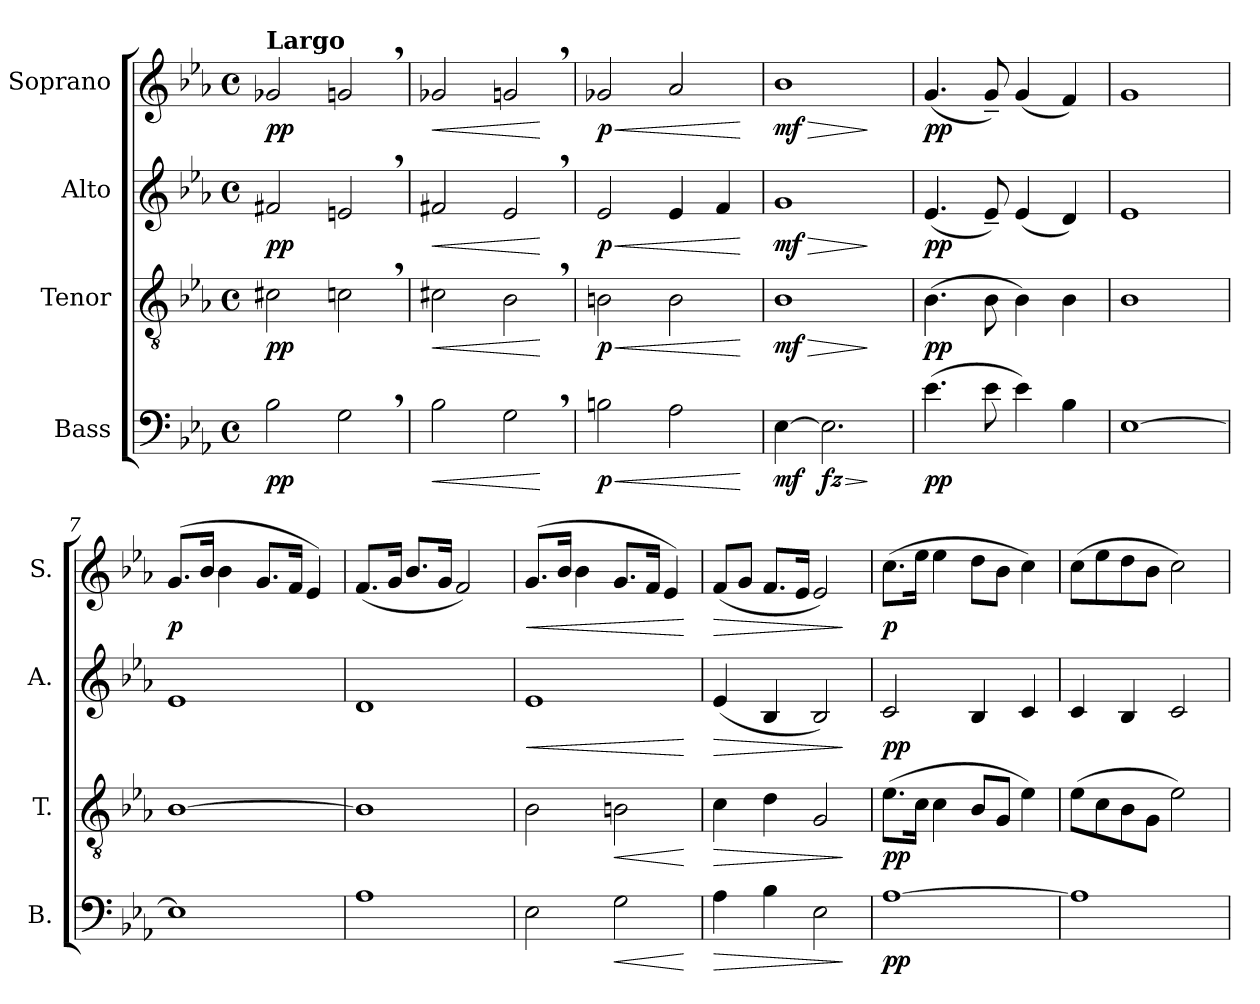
**kern	**dynam	**kern	**dynam	**kern	**dynam	**kern	**dynam
*part4	*part4	*part3	*part3	*part2	*part2	*part1	*part1
*staff4	*staff4	*staff3	*staff3	*staff2	*staff2	*staff1	*staff1
*I"Bass	*	*I"Tenor	*	*I"Alto	*	*I"Soprano	*
*I'B.	*	*I'T.	*	*I'A.	*	*I'S.	*
*clefF4	*	*clefGv2	*	*clefG2	*	*clefG2	*
*k[b-e-a-]	*	*k[b-e-a-]	*	*k[b-e-a-]	*	*k[b-e-a-]	*
*M4/4	*	*M4/4	*	*M4/4	*	*M4/4	*
*met(c)	*	*met(c)	*	*met(c)	*	*met(c)	*
=1	=1	=1	=1	=1	=1	=1	=1
!	!	!	!	!	!	!LO:TX:a:B:t=Largo	!
!	!LO:DY:b	!	!LO:DY:b	!	!LO:DY:b	!	!LO:DY:b
2B-\	pp	2c#X\	pp	2f#X/	pp	2g-X/	pp
2G,\	.	2cn,\	.	2en,/	.	2gn,/	.
=2	=2	=2	=2	=2	=2	=2	=2
!	!LO:HP:b	!	!LO:HP:b	!	!LO:HP:b	!	!LO:HP:b
2B-\	<	2c#X\	<	2f#X/	<	2g-X/	<
2G,\	.	2B-,\	.	2e-,/	.	2gn,/	.
.	[	.	[	.	[	.	[
=3	=3	=3	=3	=3	=3	=3	=3
!	!LO:HP:b	!	!LO:HP:b	!	!LO:HP:b	!	!LO:HP:b
!	!LO:DY:n=1:b	!	!LO:DY:n=1:b	!	!LO:DY:n=1:b	!	!LO:DY:n=1:b
2Bn\	< p	2Bn\	< p	2e-/	< p	2g-X/	< p
2A-\	.	2B\	.	4e-/	.	2a-/	.
.	.	.	.	4f/	.	.	.
.	[	.	[	.	[	.	[
=4	=4	=4	=4	=4	=4	=4	=4
!	!LO:DY:b	!	!LO:HP:b	!	!LO:HP:b	!	!LO:HP:b
!	!	!	!LO:DY:n=1:b	!	!LO:DY:n=1:b	!	!LO:DY:n=1:b
[4E-\	mf	1B-	> mf	1g	> mf	1b-	> mf
!	!LO:HP:b	!	!	!	!	!	!
!	!LO:DY:n=1:b	!	!	!	!	!	!
2.E-\]	> fz	.	.	.	.	.	.
.	]	.	]	.	]	.	]
=5	=5	=5	=5	=5	=5	=5	=5
!	!LO:DY:b	!	!LO:DY:b	!	!LO:DY:b	!	!LO:DY:b
(>4.e-\	pp	(>4.B-\	pp	(>4.e-/	pp	(>4.g/	pp
8e-\	.	8B-\	.	8e-~/)	.	8g~/)	.
4e-\)	.	4B-\)	.	(<4e-/	.	(<4g/	.
4B-\	.	4B-\	.	4d/)	.	4f/)	.
=6	=6	=6	=6	=6	=6	=6	=6
[1E-	.	1B-	.	1e-	.	1g	.
!!LO:LB:g=z
=7	=7	=7	=7	=7	=7	=7	=7
!	!	!	!	!	!	!	!LO:DY:b
1E-]	.	[1B-	.	1e-	.	(>8.g/L	p
.	.	.	.	.	.	16b-/Jk	.
.	.	.	.	.	.	4b-\	.
.	.	.	.	.	.	8.g/L	.
.	.	.	.	.	.	16f/Jk	.
.	.	.	.	.	.	4e-/)	.
=8	=8	=8	=8	=8	=8	=8	=8
1A-	.	1B-]	.	1d	.	(<8.f/L	.
.	.	.	.	.	.	16g/Jk	.
.	.	.	.	.	.	8.b-/L	.
.	.	.	.	.	.	16g/Jk	.
.	.	.	.	.	.	2f/)	.
=9	=9	=9	=9	=9	=9	=9	=9
!	!	!	!	!	!LO:HP:b	!	!LO:HP:b
2E-\	.	2B-\	.	1e-	<	(>8.g/L	<
.	.	.	.	.	.	16b-/Jk	.
.	.	.	.	.	.	4b-\	.
!	!LO:HP:b	!	!LO:HP:b	!	!	!	!
2G\	<	2Bn\	<	.	.	8.g/L	.
.	.	.	.	.	.	16f/Jk	.
.	.	.	.	.	.	4e-/)	.
.	[	.	[	.	[	.	[
=10	=10	=10	=10	=10	=10	=10	=10
!	!LO:HP:b	!	!LO:HP:b	!	!LO:HP:b	!	!LO:HP:b
4A-\	>	4c\	>	(>4e-/	>	(>8f/L	>
.	.	.	.	.	.	8g/J	.
4B-\	.	4d\	.	4B-/	.	8.f/L	.
.	.	.	.	.	.	16e-/Jk	.
2E-\	.	2G/	.	2B-/)	.	2e-/)	.
.	]	.	]	.	]	.	]
=11	=11	=11	=11	=11	=11	=11	=11
!	!LO:DY:b	!	!LO:DY:b	!	!LO:DY:b	!	!LO:DY:b
[1A-	pp	(>8.e-\L	pp	2c/	pp	(>8.cc\L	p
.	.	16c\Jk	.	.	.	16ee-\Jk	.
.	.	4c\	.	.	.	4ee-\	.
.	.	8B-/L	.	4B-/	.	8dd\L	.
.	.	8G/J	.	.	.	8b-\J	.
.	.	4e-\)	.	4c/	.	4cc\)	.
=12	=12	=12	=12	=12	=12	=12	=12
1A-]	.	(>8e-\L	.	4c/	.	(>8cc\L	.
.	.	8c\	.	.	.	8ee-\	.
.	.	8B-\	.	4B-/	.	8dd\	.
.	.	8G\J	.	.	.	8b-\J	.
.	.	2e-\)	.	2c/	.	2cc\)	.
=	=	=	=	=	=	=	=
*-	*-	*-	*-	*-	*-	*-	*-
